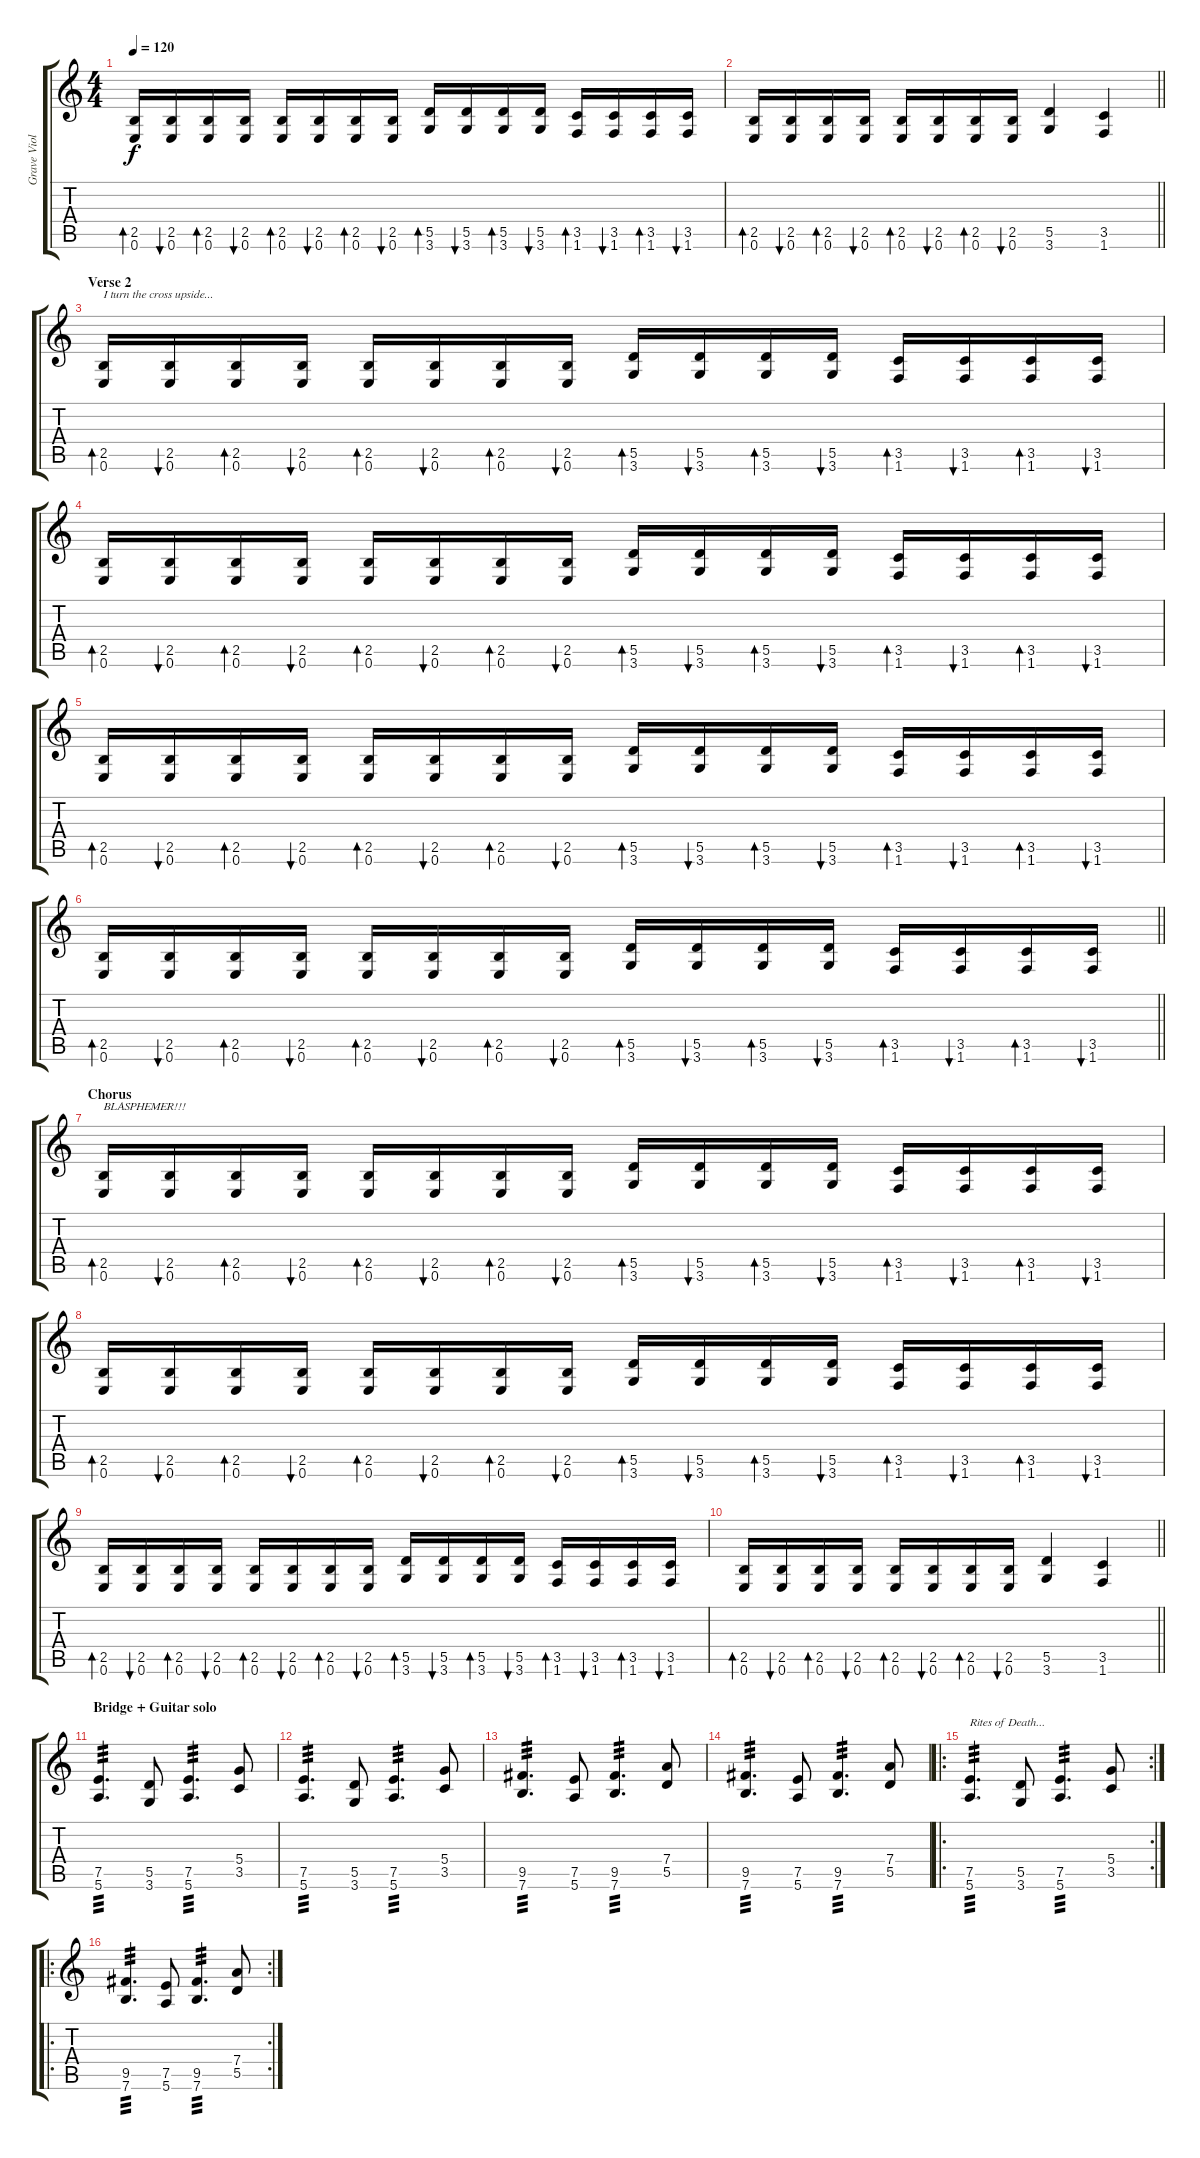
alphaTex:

\track ("Grave Violator" "Grave Viol") {instrument distortionguitar}
\staff {score tabs}
\tuning (E4 B3 G3 D3 A2 E2) {hide}
\ts (4 4)
\tempo 120
\clef g2
\ks c
(2.5 0.6).16{bd 60 dy f} (2.5 0.6).16{bu 60} (2.5 0.6).16{bd 60} (2.5 0.6).16{bu 60} (2.5 0.6).16{bd 60} (2.5 0.6).16{bu 60} (2.5 0.6).16{bd 60} (2.5 0.6).16{bu 60} (5.5 3.6).16{bd 60} (5.5 3.6).16{bu 60} (5.5 3.6).16{bd 60} (5.5 3.6).16{bu 60} (3.5 1.6).16{bd 60} (3.5 1.6).16{bu 60} (3.5 1.6).16{bd 60} (3.5 1.6).16{bu 60} |
\barLineRight lightlight
(2.5 0.6).16{bd 60} (2.5 0.6).16{bu 60} (2.5 0.6).16{bd 60} (2.5 0.6).16{bu 60} (2.5 0.6).16{bd 60} (2.5 0.6).16{bu 60} (2.5 0.6).16{bd 60} (2.5 0.6).16{bu 60} (5.5 3.6).4 (3.5 1.6).4 |
\section ("" "Verse 2")
(2.5 0.6).16{bd 60 txt "I turn the cross upside..."} (2.5 0.6).16{bu 60} (2.5 0.6).16{bd 60} (2.5 0.6).16{bu 60} (2.5 0.6).16{bd 60} (2.5 0.6).16{bu 60} (2.5 0.6).16{bd 60} (2.5 0.6).16{bu 60} (5.5 3.6).16{bd 60} (5.5 3.6).16{bu 60} (5.5 3.6).16{bd 60} (5.5 3.6).16{bu 60} (3.5 1.6).16{bd 60} (3.5 1.6).16{bu 60} (3.5 1.6).16{bd 60} (3.5 1.6).16{bu 60} |
(2.5 0.6).16{bd 60} (2.5 0.6).16{bu 60} (2.5 0.6).16{bd 60} (2.5 0.6).16{bu 60} (2.5 0.6).16{bd 60} (2.5 0.6).16{bu 60} (2.5 0.6).16{bd 60} (2.5 0.6).16{bu 60} (5.5 3.6).16{bd 60} (5.5 3.6).16{bu 60} (5.5 3.6).16{bd 60} (5.5 3.6).16{bu 60} (3.5 1.6).16{bd 60} (3.5 1.6).16{bu 60} (3.5 1.6).16{bd 60} (3.5 1.6).16{bu 60} |
(2.5 0.6).16{bd 60} (2.5 0.6).16{bu 60} (2.5 0.6).16{bd 60} (2.5 0.6).16{bu 60} (2.5 0.6).16{bd 60} (2.5 0.6).16{bu 60} (2.5 0.6).16{bd 60} (2.5 0.6).16{bu 60} (5.5 3.6).16{bd 60} (5.5 3.6).16{bu 60} (5.5 3.6).16{bd 60} (5.5 3.6).16{bu 60} (3.5 1.6).16{bd 60} (3.5 1.6).16{bu 60} (3.5 1.6).16{bd 60} (3.5 1.6).16{bu 60} |
\barLineRight lightlight
(2.5 0.6).16{bd 60} (2.5 0.6).16{bu 60} (2.5 0.6).16{bd 60} (2.5 0.6).16{bu 60} (2.5 0.6).16{bd 60} (2.5 0.6).16{bu 60} (2.5 0.6).16{bd 60} (2.5 0.6).16{bu 60} (5.5 3.6).16{bd 60} (5.5 3.6).16{bu 60} (5.5 3.6).16{bd 60} (5.5 3.6).16{bu 60} (3.5 1.6).16{bd 60} (3.5 1.6).16{bu 60} (3.5 1.6).16{bd 60} (3.5 1.6).16{bu 60} |
\section ("" "Chorus")
(2.5 0.6).16{bd 60 txt "BLASPHEMER!!!"} (2.5 0.6).16{bu 60} (2.5 0.6).16{bd 60} (2.5 0.6).16{bu 60} (2.5 0.6).16{bd 60} (2.5 0.6).16{bu 60} (2.5 0.6).16{bd 60} (2.5 0.6).16{bu 60} (5.5 3.6).16{bd 60} (5.5 3.6).16{bu 60} (5.5 3.6).16{bd 60} (5.5 3.6).16{bu 60} (3.5 1.6).16{bd 60} (3.5 1.6).16{bu 60} (3.5 1.6).16{bd 60} (3.5 1.6).16{bu 60} |
(2.5 0.6).16{bd 60} (2.5 0.6).16{bu 60} (2.5 0.6).16{bd 60} (2.5 0.6).16{bu 60} (2.5 0.6).16{bd 60} (2.5 0.6).16{bu 60} (2.5 0.6).16{bd 60} (2.5 0.6).16{bu 60} (5.5 3.6).16{bd 60} (5.5 3.6).16{bu 60} (5.5 3.6).16{bd 60} (5.5 3.6).16{bu 60} (3.5 1.6).16{bd 60} (3.5 1.6).16{bu 60} (3.5 1.6).16{bd 60} (3.5 1.6).16{bu 60} |
(2.5 0.6).16{bd 60} (2.5 0.6).16{bu 60} (2.5 0.6).16{bd 60} (2.5 0.6).16{bu 60} (2.5 0.6).16{bd 60} (2.5 0.6).16{bu 60} (2.5 0.6).16{bd 60} (2.5 0.6).16{bu 60} (5.5 3.6).16{bd 60} (5.5 3.6).16{bu 60} (5.5 3.6).16{bd 60} (5.5 3.6).16{bu 60} (3.5 1.6).16{bd 60} (3.5 1.6).16{bu 60} (3.5 1.6).16{bd 60} (3.5 1.6).16{bu 60} |
\barLineRight lightlight
(2.5 0.6).16{bd 60} (2.5 0.6).16{bu 60} (2.5 0.6).16{bd 60} (2.5 0.6).16{bu 60} (2.5 0.6).16{bd 60} (2.5 0.6).16{bu 60} (2.5 0.6).16{bd 60} (2.5 0.6).16{bu 60} (5.5 3.6).4 (3.5 1.6).4 |
\section ("" "Bridge + Guitar solo")
(7.5 5.6).4{d tp 3} (5.5 3.6).8 (7.5 5.6).4{d tp 3} (5.4 3.5).8 |
(7.5 5.6).4{d tp 3} (5.5 3.6).8 (7.5 5.6).4{d tp 3} (5.4 3.5).8 |
(9.5 7.6).4{d tp 3} (7.5 5.6).8 (9.5 7.6).4{d tp 3} (7.4 5.5).8 |
(9.5 7.6).4{d tp 3} (7.5 5.6).8 (9.5 7.6).4{d tp 3} (7.4 5.5).8 |
\ro
\rc 2
(7.5 5.6).4{d txt "Rites of Death..." tp 3} (5.5 3.6).8 (7.5 5.6).4{d tp 3} (5.4 3.5).8 |
\ro
\rc 2
(9.5 7.6).4{d tp 3} (7.5 5.6).8 (9.5 7.6).4{d tp 3} (7.4 5.5).8
